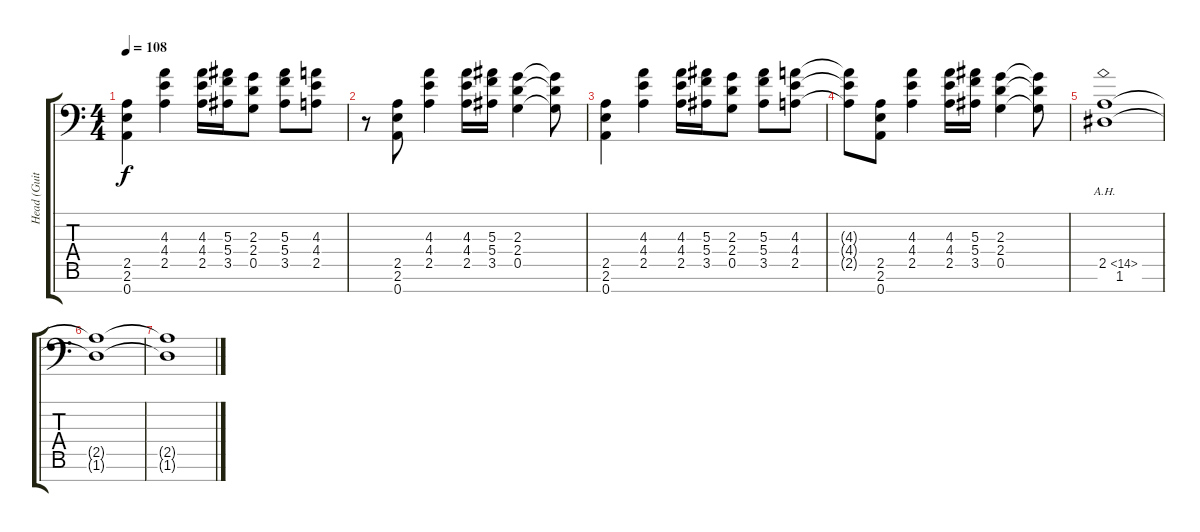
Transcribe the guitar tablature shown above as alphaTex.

\track ("Head (Guitare)" "Head (Guit") {instrument distortionguitar}
\staff {score tabs}
\tuning (D4 A3 F3 C3 G2 D2 A1) {hide}
\ts (4 4)
\tempo 108
\clef f4
\ks c
(2.5 2.6 0.7).4{dy f} (4.3 4.4 2.5).4 (4.3 4.4 2.5).16 (5.3 5.4 3.5).16 (2.3 2.4 0.5).8 (5.3 5.4 3.5).8 (4.3 4.4 2.5).8 |
r.8 (2.5 2.6 0.7).8 (4.3 4.4 2.5).4 (4.3 4.4 2.5).16 (5.3 5.4 3.5).16 (2.3 2.4 0.5).4 (2.3{t} 2.4{t} 0.5{t}).8 |
(2.5 2.6 0.7).4 (4.3 4.4 2.5).4 (4.3 4.4 2.5).16 (5.3 5.4 3.5).16 (2.3 2.4 0.5).8 (5.3 5.4 3.5).8 (4.3 4.4 2.5).8 |
(4.3{t} 4.4{t} 2.5{t}).8 (2.5 2.6 0.7).8 (4.3 4.4 2.5).4 (4.3 4.4 2.5).16 (5.3 5.4 3.5).16 (2.3 2.4 0.5).4 (2.3{t} 2.4{t} 0.5{t}).8 |
(2.5{ah 12} 1.6).1{volume 0} |
(2.5{t} 1.6{t}).1 |
(2.5{t} 1.6{t}).1
